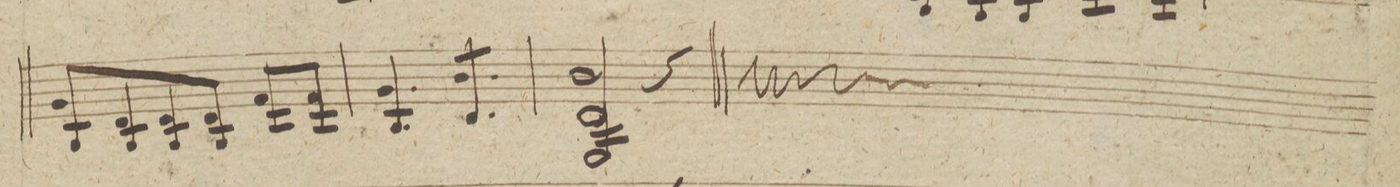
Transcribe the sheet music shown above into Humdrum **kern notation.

**kern	**dynam
*I"Violino 2do	*
*clefG2	*
*k[f#]	*
*M3/4	*
8gL 8B/	.
8d 8B/	.
8d 8B/	.
8dJ 8B/	.
8f#L 8A/	.
8f#J 8A/	.
=123	=123
4.g 4.B/	.
*tremolo	*
8b 8d/L	.
8b 8d/	.
8b 8d/J	.
*Xtremolo	*
=124	=124
2b 2d 2G/	.
4r	.
==	==
*-	*-
